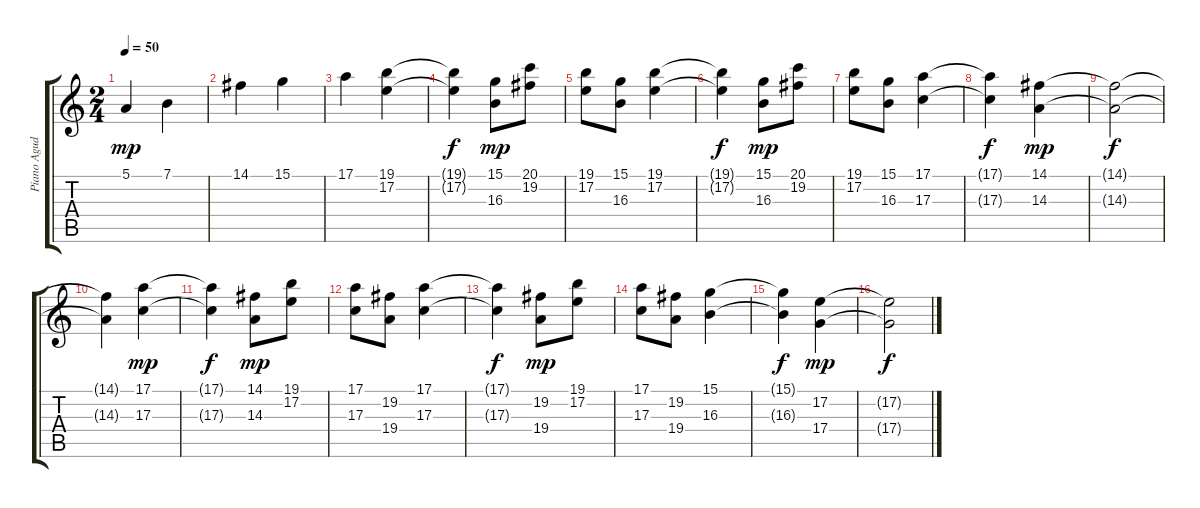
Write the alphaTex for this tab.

\track ("Piano Agudo" "Piano Agud") {instrument acousticgrandpiano}
\staff {score tabs}
\tuning (E4 B3 G3 D3 A2 E2) {hide}
\ts (2 4)
\tempo 50
\clef g2
\ks c
5.1.4{dy mp} 7.1.4 |
14.1.4 15.1.4 |
17.1.4 (19.1 17.2).4 |
(19.1{t} 17.2{t}).4{dy f} (15.1 16.3).8{dy mp} (20.1 19.2).8 |
(19.1 17.2).8 (15.1 16.3).8 (19.1 17.2).4 |
(19.1{t} 17.2{t}).4{dy f} (15.1 16.3).8{dy mp} (20.1 19.2).8 |
(19.1 17.2).8 (15.1 16.3).8 (17.1 17.3).4 |
(17.1{t} 17.3{t}).4{dy f} (14.1 14.3).4{dy mp} |
(14.1{t} 14.3{t}).2{dy f} |
(14.1{t} 14.3{t}).4 (17.1 17.3).4{dy mp} |
(17.1{t} 17.3{t}).4{dy f} (14.1 14.3).8{dy mp} (19.1 17.2).8 |
(17.1 17.3).8 (19.2 19.4).8 (17.1 17.3).4 |
(17.1{t} 17.3{t}).4{dy f} (19.2 19.4).8{dy mp} (19.1 17.2).8 |
(17.1 17.3).8 (19.2 19.4).8 (15.1 16.3).4 |
(15.1{t} 16.3{t}).4{dy f} (17.2 17.4).4{dy mp} |
(17.2{t} 17.4{t}).2{dy f}
